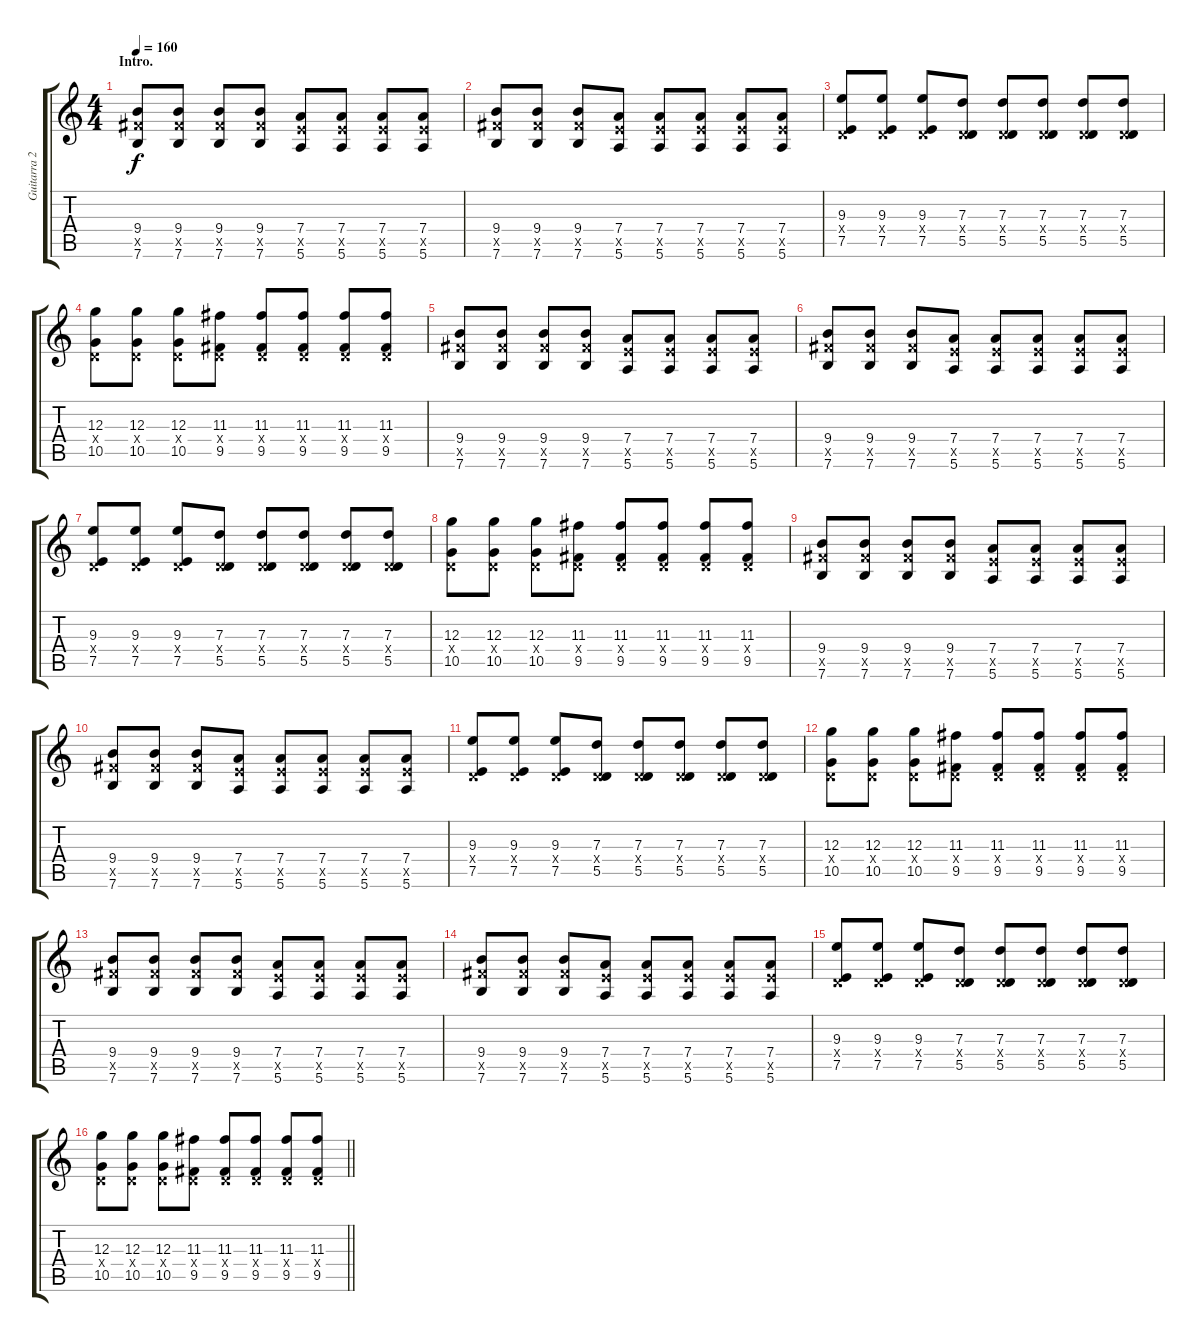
\track ("Guitarra 2 - Erik" "Guitarra 2") {instrument distortionguitar}
\staff {score tabs}
\tuning (E4 B3 G3 D3 A2 E2) {hide}
\ts (4 4)
\section ("" "Intro.")
\tempo 160
\clef g2
\ks c
(9.4 9.5{x} 7.6).8{dy f} (9.4 9.5{x} 7.6).8 (9.4 9.5{x} 7.6).8 (9.4 9.5{x} 7.6).8 (7.4 7.5{x} 5.6).8 (7.4 7.5{x} 5.6).8 (7.4 7.5{x} 5.6).8 (7.4 7.5{x} 5.6).8 |
(9.4 9.5{x} 7.6).8 (9.4 9.5{x} 7.6).8 (9.4 9.5{x} 7.6).8 (7.4 7.5{x} 5.6).8 (7.4 7.5{x} 5.6).8 (7.4 7.5{x} 5.6).8 (7.4 7.5{x} 5.6).8 (7.4 7.5{x} 5.6).8 |
(9.3 0.4{x} 7.5).8 (9.3 0.4{x} 7.5).8 (9.3 0.4{x} 7.5).8 (7.3 0.4{x} 5.5).8 (7.3 0.4{x} 5.5).8 (7.3 0.4{x} 5.5).8 (7.3 0.4{x} 5.5).8 (7.3 0.4{x} 5.5).8 |
(12.3 0.4{x} 10.5).8 (12.3 0.4{x} 10.5).8 (12.3 0.4{x} 10.5).8 (11.3 0.4{x} 9.5).8 (11.3 0.4{x} 9.5).8 (11.3 0.4{x} 9.5).8 (11.3 0.4{x} 9.5).8 (11.3 0.4{x} 9.5).8 |
(9.4 9.5{x} 7.6).8 (9.4 9.5{x} 7.6).8 (9.4 9.5{x} 7.6).8 (9.4 9.5{x} 7.6).8 (7.4 7.5{x} 5.6).8 (7.4 7.5{x} 5.6).8 (7.4 7.5{x} 5.6).8 (7.4 7.5{x} 5.6).8 |
(9.4 9.5{x} 7.6).8 (9.4 9.5{x} 7.6).8 (9.4 9.5{x} 7.6).8 (7.4 7.5{x} 5.6).8 (7.4 7.5{x} 5.6).8 (7.4 7.5{x} 5.6).8 (7.4 7.5{x} 5.6).8 (7.4 7.5{x} 5.6).8 |
(9.3 0.4{x} 7.5).8 (9.3 0.4{x} 7.5).8 (9.3 0.4{x} 7.5).8 (7.3 0.4{x} 5.5).8 (7.3 0.4{x} 5.5).8 (7.3 0.4{x} 5.5).8 (7.3 0.4{x} 5.5).8 (7.3 0.4{x} 5.5).8 |
(12.3 0.4{x} 10.5).8 (12.3 0.4{x} 10.5).8 (12.3 0.4{x} 10.5).8 (11.3 0.4{x} 9.5).8 (11.3 0.4{x} 9.5).8 (11.3 0.4{x} 9.5).8 (11.3 0.4{x} 9.5).8 (11.3 0.4{x} 9.5).8 |
(9.4 9.5{x} 7.6).8 (9.4 9.5{x} 7.6).8 (9.4 9.5{x} 7.6).8 (9.4 9.5{x} 7.6).8 (7.4 7.5{x} 5.6).8 (7.4 7.5{x} 5.6).8 (7.4 7.5{x} 5.6).8 (7.4 7.5{x} 5.6).8 |
(9.4 9.5{x} 7.6).8 (9.4 9.5{x} 7.6).8 (9.4 9.5{x} 7.6).8 (7.4 7.5{x} 5.6).8 (7.4 7.5{x} 5.6).8 (7.4 7.5{x} 5.6).8 (7.4 7.5{x} 5.6).8 (7.4 7.5{x} 5.6).8 |
(9.3 0.4{x} 7.5).8 (9.3 0.4{x} 7.5).8 (9.3 0.4{x} 7.5).8 (7.3 0.4{x} 5.5).8 (7.3 0.4{x} 5.5).8 (7.3 0.4{x} 5.5).8 (7.3 0.4{x} 5.5).8 (7.3 0.4{x} 5.5).8 |
(12.3 0.4{x} 10.5).8 (12.3 0.4{x} 10.5).8 (12.3 0.4{x} 10.5).8 (11.3 0.4{x} 9.5).8 (11.3 0.4{x} 9.5).8 (11.3 0.4{x} 9.5).8 (11.3 0.4{x} 9.5).8 (11.3 0.4{x} 9.5).8 |
(9.4 9.5{x} 7.6).8 (9.4 9.5{x} 7.6).8 (9.4 9.5{x} 7.6).8 (9.4 9.5{x} 7.6).8 (7.4 7.5{x} 5.6).8 (7.4 7.5{x} 5.6).8 (7.4 7.5{x} 5.6).8 (7.4 7.5{x} 5.6).8 |
(9.4 9.5{x} 7.6).8 (9.4 9.5{x} 7.6).8 (9.4 9.5{x} 7.6).8 (7.4 7.5{x} 5.6).8 (7.4 7.5{x} 5.6).8 (7.4 7.5{x} 5.6).8 (7.4 7.5{x} 5.6).8 (7.4 7.5{x} 5.6).8 |
(9.3 0.4{x} 7.5).8 (9.3 0.4{x} 7.5).8 (9.3 0.4{x} 7.5).8 (7.3 0.4{x} 5.5).8 (7.3 0.4{x} 5.5).8 (7.3 0.4{x} 5.5).8 (7.3 0.4{x} 5.5).8 (7.3 0.4{x} 5.5).8 |
\barLineRight lightlight
(12.3 0.4{x} 10.5).8 (12.3 0.4{x} 10.5).8 (12.3 0.4{x} 10.5).8 (11.3 0.4{x} 9.5).8 (11.3 0.4{x} 9.5).8 (11.3 0.4{x} 9.5).8 (11.3 0.4{x} 9.5).8 (11.3 0.4{x} 9.5).8
